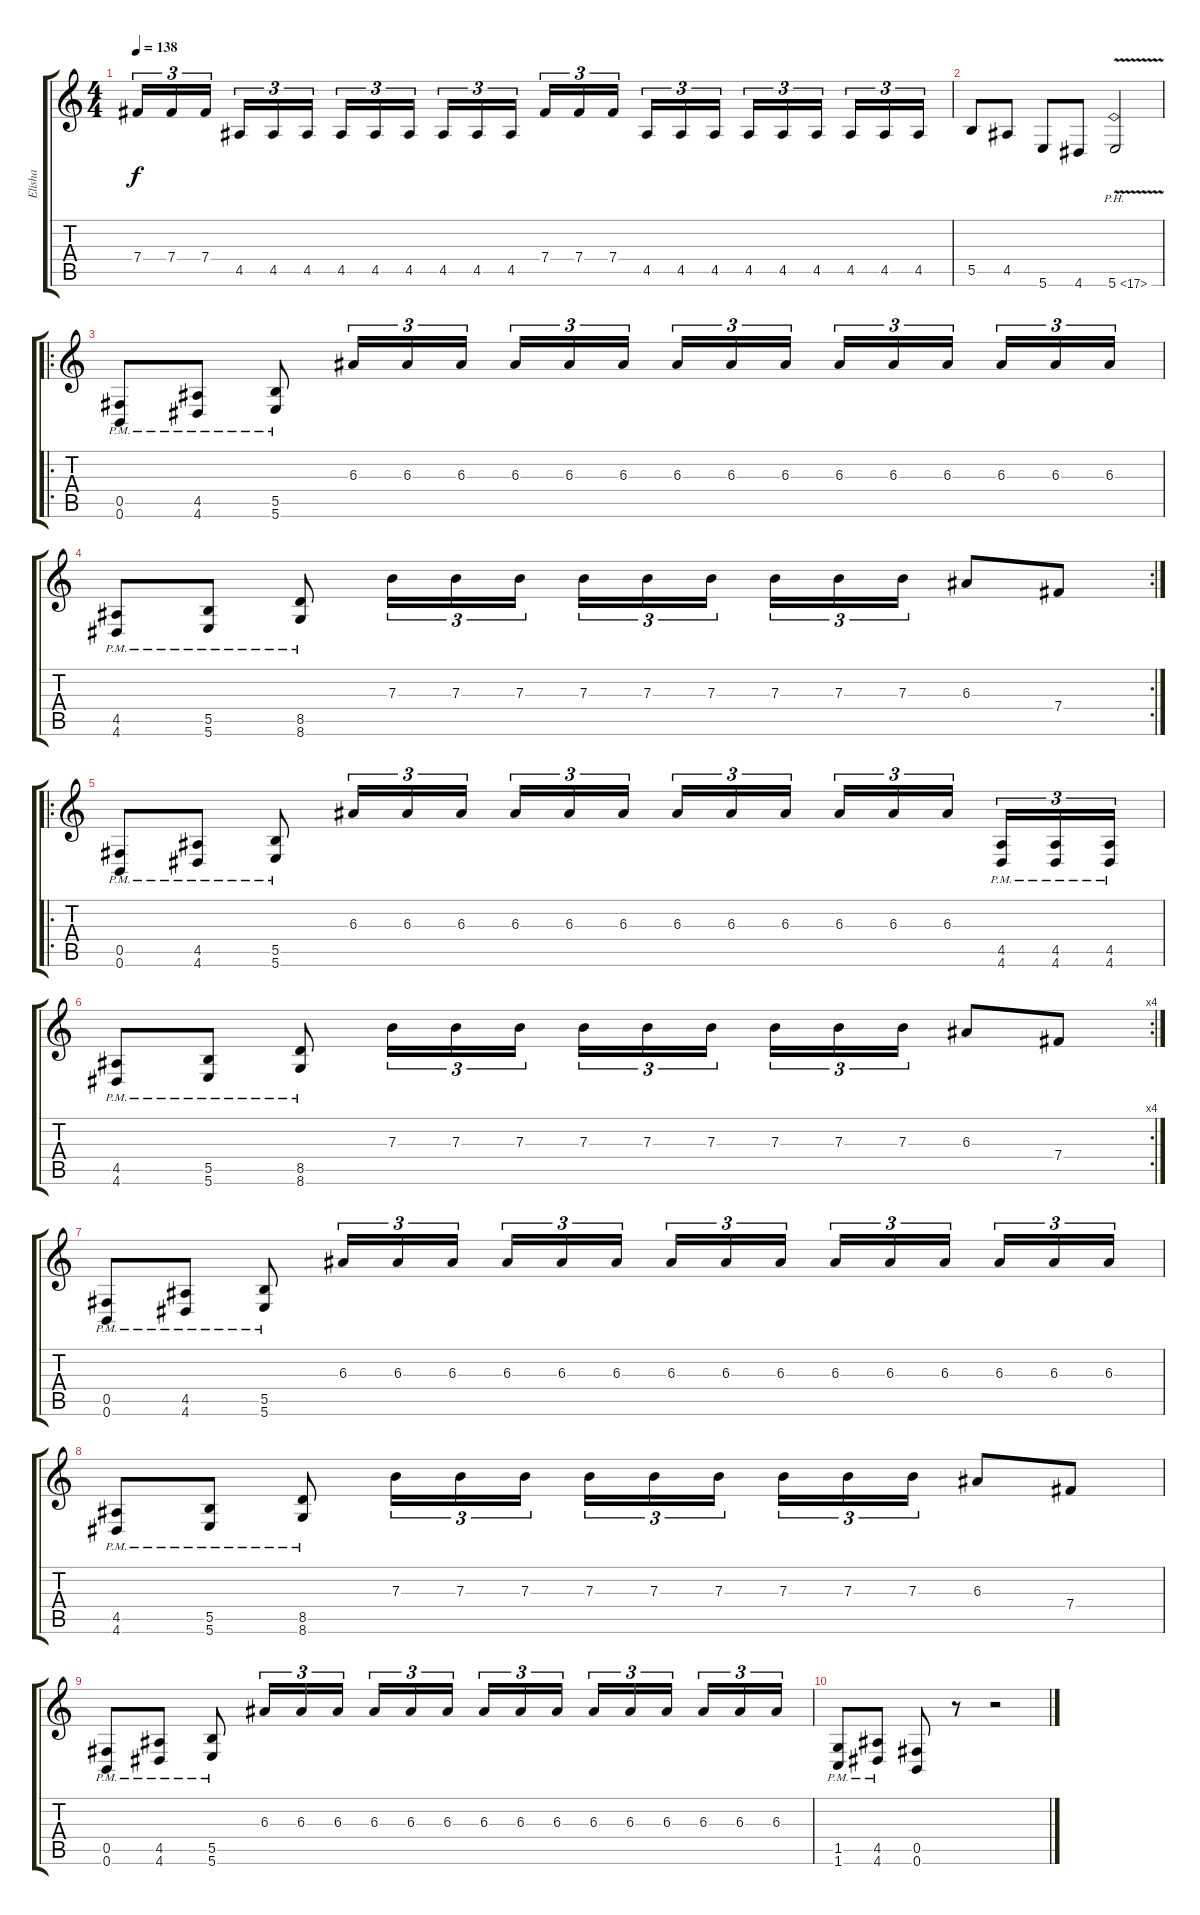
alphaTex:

\track ("Elisha" "Elisha") {instrument overdrivenguitar}
\staff {score tabs}
\tuning (Db4 Ab3 E3 B2 Gb2 B1) {hide}
\ts (4 4)
\tempo 138
\clef g2
\ks c
7.4.16{tu (3 2) dy f} 7.4.16{tu (3 2)} 7.4.16{tu (3 2) beam splitsecondary} 4.5.16{tu (3 2)} 4.5.16{tu (3 2)} 4.5.16{tu (3 2)} 4.5.16{tu (3 2)} 4.5.16{tu (3 2)} 4.5.16{tu (3 2) beam splitsecondary} 4.5.16{tu (3 2)} 4.5.16{tu (3 2)} 4.5.16{tu (3 2)} 7.4.16{tu (3 2)} 7.4.16{tu (3 2)} 7.4.16{tu (3 2) beam splitsecondary} 4.5.16{tu (3 2)} 4.5.16{tu (3 2)} 4.5.16{tu (3 2)} 4.5.16{tu (3 2)} 4.5.16{tu (3 2)} 4.5.16{tu (3 2) beam splitsecondary} 4.5.16{tu (3 2)} 4.5.16{tu (3 2)} 4.5.16{tu (3 2)} |
5.5.8 4.5.8 5.6.8 4.6.8 5.6{ph 12 v}.2 |
\ro
(0.5{pm} 0.6{pm}).8 (4.5{pm} 4.6{pm}).8 (5.5{pm} 5.6{pm}).8 6.3.16{tu (3 2)} 6.3.16{tu (3 2)} 6.3.16{tu (3 2)} 6.3.16{tu (3 2)} 6.3.16{tu (3 2)} 6.3.16{tu (3 2) beam splitsecondary} 6.3.16{tu (3 2)} 6.3.16{tu (3 2)} 6.3.16{tu (3 2)} 6.3.16{tu (3 2)} 6.3.16{tu (3 2)} 6.3.16{tu (3 2) beam splitsecondary} 6.3.16{tu (3 2)} 6.3.16{tu (3 2)} 6.3.16{tu (3 2)} |
\rc 2
(4.5{pm} 4.6{pm}).8 (5.5{pm} 5.6{pm}).8 (8.5{pm} 8.6{pm}).8 7.3.16{tu (3 2)} 7.3.16{tu (3 2)} 7.3.16{tu (3 2)} 7.3.16{tu (3 2)} 7.3.16{tu (3 2)} 7.3.16{tu (3 2) beam splitsecondary} 7.3.16{tu (3 2)} 7.3.16{tu (3 2)} 7.3.16{tu (3 2)} 6.3.8 7.4.8 |
\ro
(0.5{pm} 0.6{pm}).8 (4.5{pm} 4.6{pm}).8 (5.5{pm} 5.6{pm}).8 6.3.16{tu (3 2)} 6.3.16{tu (3 2)} 6.3.16{tu (3 2)} 6.3.16{tu (3 2)} 6.3.16{tu (3 2)} 6.3.16{tu (3 2) beam splitsecondary} 6.3.16{tu (3 2)} 6.3.16{tu (3 2)} 6.3.16{tu (3 2)} 6.3.16{tu (3 2)} 6.3.16{tu (3 2)} 6.3.16{tu (3 2) beam splitsecondary} (4.5{pm} 4.6{pm}).16{tu (3 2)} (4.5{pm} 4.6{pm}).16{tu (3 2)} (4.5{pm} 4.6{pm}).16{tu (3 2)} |
\rc 4
(4.5{pm} 4.6{pm}).8 (5.5{pm} 5.6{pm}).8 (8.5{pm} 8.6{pm}).8 7.3.16{tu (3 2)} 7.3.16{tu (3 2)} 7.3.16{tu (3 2)} 7.3.16{tu (3 2)} 7.3.16{tu (3 2)} 7.3.16{tu (3 2) beam splitsecondary} 7.3.16{tu (3 2)} 7.3.16{tu (3 2)} 7.3.16{tu (3 2)} 6.3.8 7.4.8 |
(0.5{pm} 0.6{pm}).8 (4.5{pm} 4.6{pm}).8 (5.5{pm} 5.6{pm}).8 6.3.16{tu (3 2)} 6.3.16{tu (3 2)} 6.3.16{tu (3 2)} 6.3.16{tu (3 2)} 6.3.16{tu (3 2)} 6.3.16{tu (3 2) beam splitsecondary} 6.3.16{tu (3 2)} 6.3.16{tu (3 2)} 6.3.16{tu (3 2)} 6.3.16{tu (3 2)} 6.3.16{tu (3 2)} 6.3.16{tu (3 2) beam splitsecondary} 6.3.16{tu (3 2)} 6.3.16{tu (3 2)} 6.3.16{tu (3 2)} |
(4.5{pm} 4.6{pm}).8 (5.5{pm} 5.6{pm}).8 (8.5{pm} 8.6{pm}).8 7.3.16{tu (3 2)} 7.3.16{tu (3 2)} 7.3.16{tu (3 2)} 7.3.16{tu (3 2)} 7.3.16{tu (3 2)} 7.3.16{tu (3 2) beam splitsecondary} 7.3.16{tu (3 2)} 7.3.16{tu (3 2)} 7.3.16{tu (3 2)} 6.3.8 7.4.8 |
(0.5{pm} 0.6{pm}).8 (4.5{pm} 4.6{pm}).8 (5.5{pm} 5.6{pm}).8 6.3.16{tu (3 2)} 6.3.16{tu (3 2)} 6.3.16{tu (3 2)} 6.3.16{tu (3 2)} 6.3.16{tu (3 2)} 6.3.16{tu (3 2) beam splitsecondary} 6.3.16{tu (3 2)} 6.3.16{tu (3 2)} 6.3.16{tu (3 2)} 6.3.16{tu (3 2)} 6.3.16{tu (3 2)} 6.3.16{tu (3 2) beam splitsecondary} 6.3.16{tu (3 2)} 6.3.16{tu (3 2)} 6.3.16{tu (3 2)} |
(1.5{pm} 1.6{pm}).8 (4.5{pm} 4.6{pm}).8 (0.5 0.6).8 r.8 r.2
